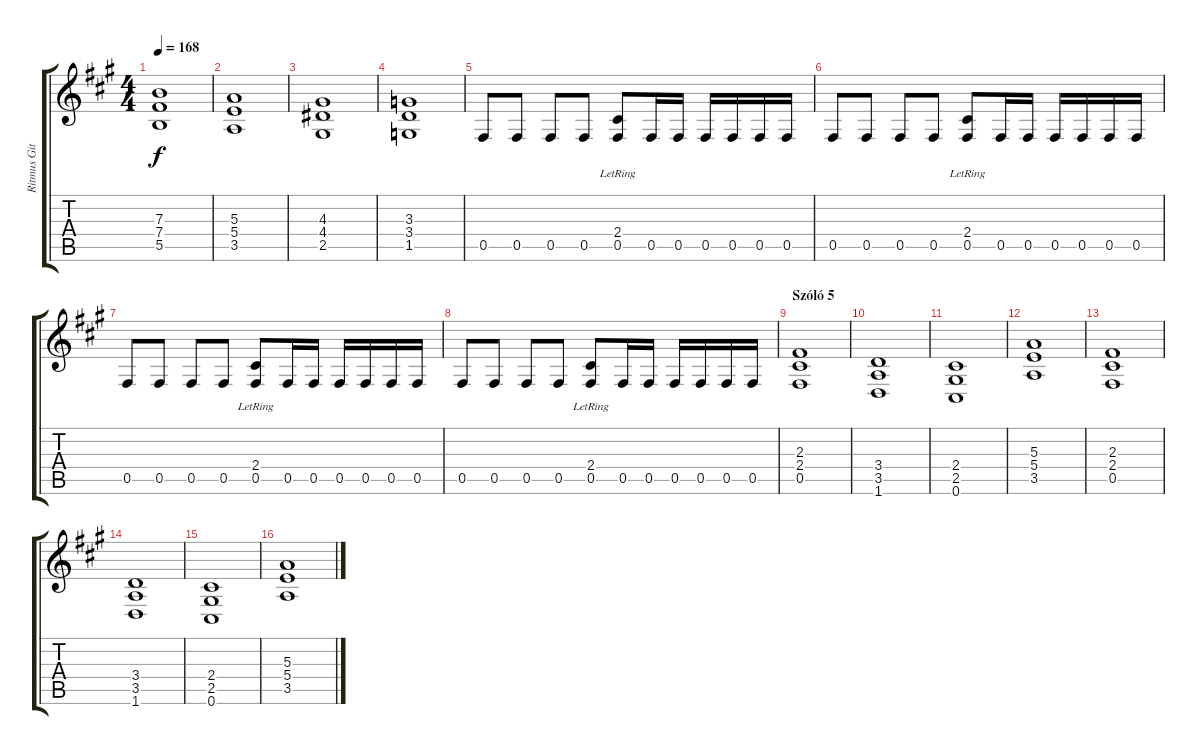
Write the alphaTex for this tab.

\track ("Ritmus Gitár 2" "Ritmus Git") {instrument distortionguitar}
\staff {score tabs}
\tuning (Db4 Ab3 E3 B2 Gb2 Db2) {hide}
\ts (4 4)
\tempo 168
\clef g2
\ks f#minor
(7.3 7.4 5.5).1{dy f} |
(5.3 5.4 3.5).1 |
(4.3 4.4 2.5).1 |
(3.3 3.4 1.5).1 |
0.5.8 0.5.8 0.5.8 0.5.8 (2.4{lr} 0.5).8 0.5.16 0.5.16 0.5.16 0.5.16 0.5.16 0.5.16 |
0.5.8 0.5.8 0.5.8 0.5.8 (2.4{lr} 0.5).8 0.5.16 0.5.16 0.5.16 0.5.16 0.5.16 0.5.16 |
0.5.8 0.5.8 0.5.8 0.5.8 (2.4{lr} 0.5).8 0.5.16 0.5.16 0.5.16 0.5.16 0.5.16 0.5.16 |
0.5.8 0.5.8 0.5.8 0.5.8 (2.4{lr} 0.5).8 0.5.16 0.5.16 0.5.16 0.5.16 0.5.16 0.5.16 |
\section ("" "Szóló 5")
(2.3 2.4 0.5).1 |
(3.4 3.5 1.6).1 |
(2.4 2.5 0.6).1 |
(5.3 5.4 3.5).1 |
(2.3 2.4 0.5).1 |
(3.4 3.5 1.6).1 |
(2.4 2.5 0.6).1 |
(5.3 5.4 3.5).1
